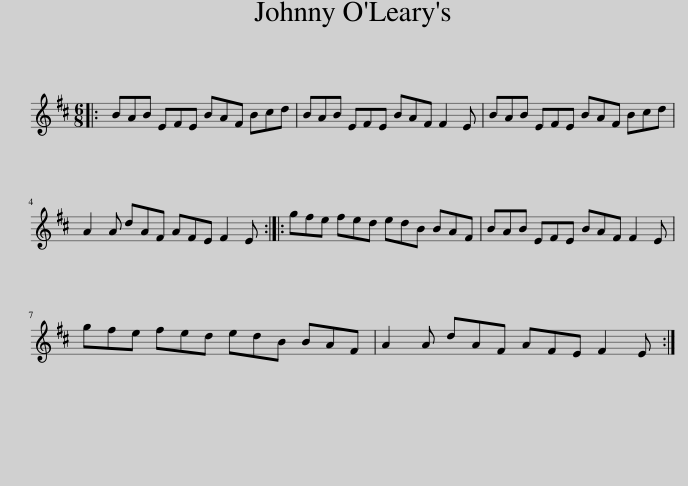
X:1
L:1/8
M:6/8
I:linebreak $
K:D
V:1 treble
V:1
|: BAB EFE BAF Bcd | BAB EFE BAF F2 E | BAB EFE BAF Bcd |$ A2 A dAF AFE F2 E :: gfe fed edB BAF | %5
 BAB EFE BAF F2 E |$ gfe fed edB BAF | A2 A dAF AFE F2 E :| %8
